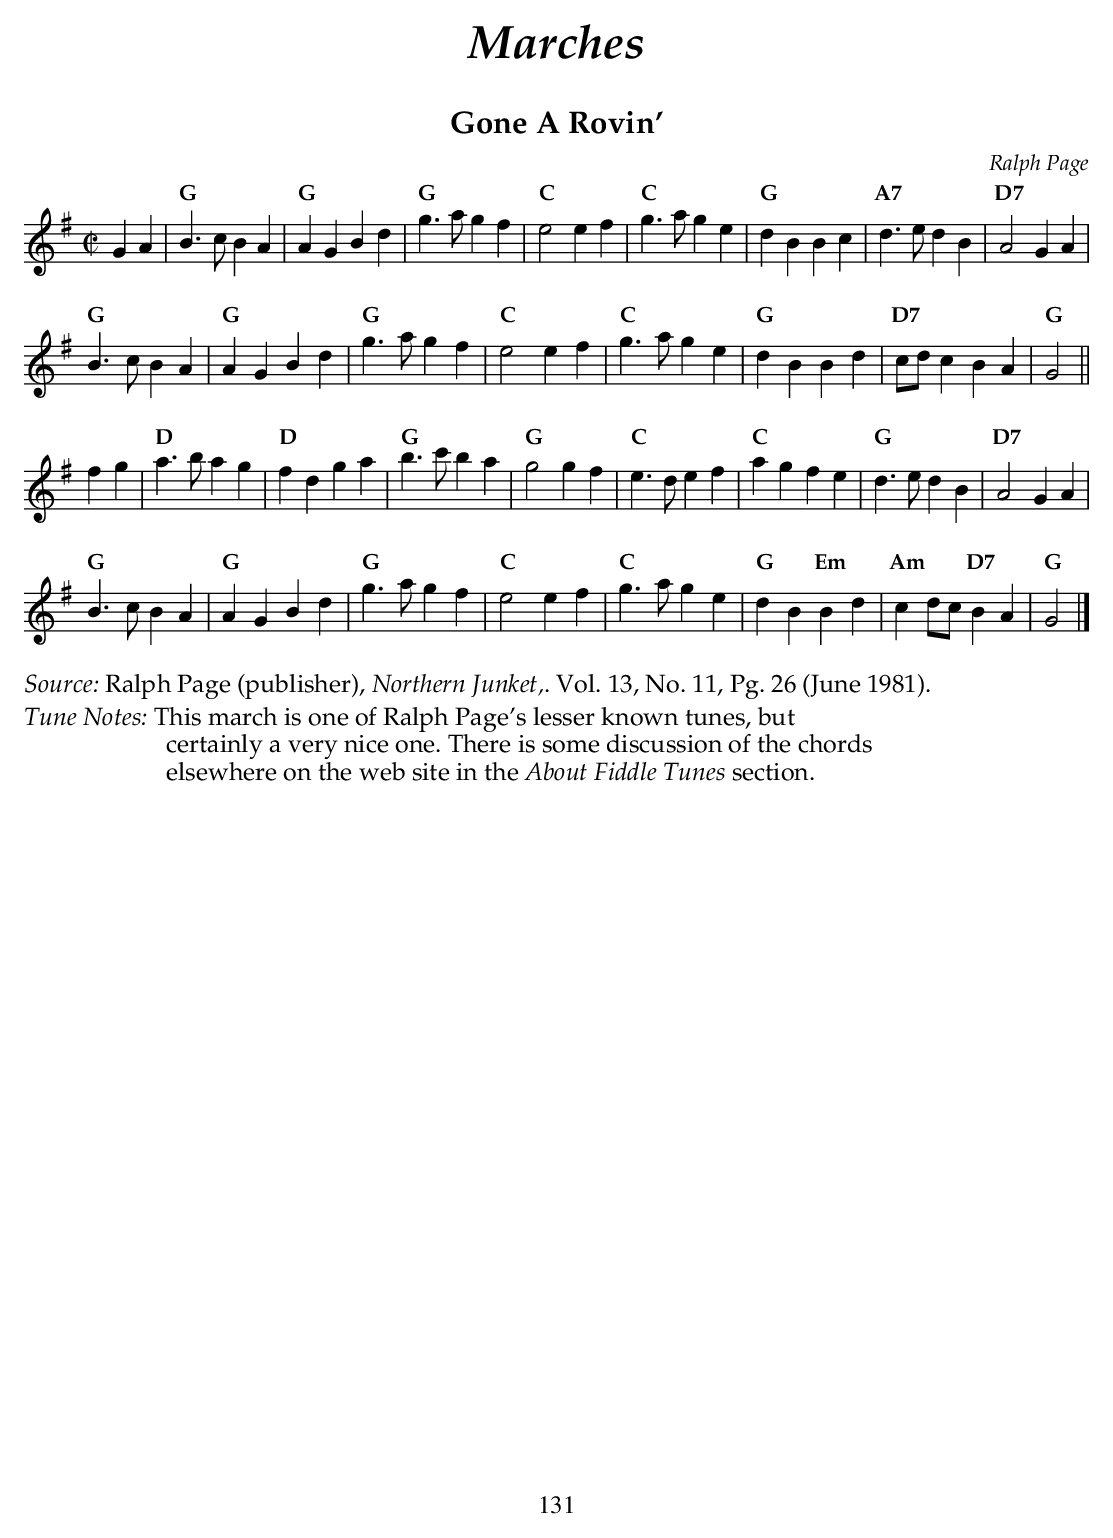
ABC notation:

X:1
T:Gone A Rovin'
C:Ralph Page
M:C|
L:1/4
K:G
GA |\
"G" B>c BA | "G" AG Bd | "G" g>a gf    | "C" e2 ef |\
"C" g>a ge | "G" dB Bc | "A7" d>e dB   | "D7" A2 GA |
"G" B>c BA | "G" AG Bd | "G" g>a gf    | "C" e2 ef |\
"C" g>a ge | "G" dB Bd | "D7" c/d/c BA | "G" G2 ||
fg |\
"D" a>b ag | "D" fd ga | "G" b>c' ba   | "G" g2 gf |\
"C" e>d ef | "C" ag fe | "G" d>e dB    | "D7" A2 GA |
"G" B>c BA | "G" AG Bd | "G" g>a gf    | "C" e2 ef |\
"C" g>a ge | "G" dB "Em" Bd | "Am" cd/c/ "D7" BA | "G" G2 |]
